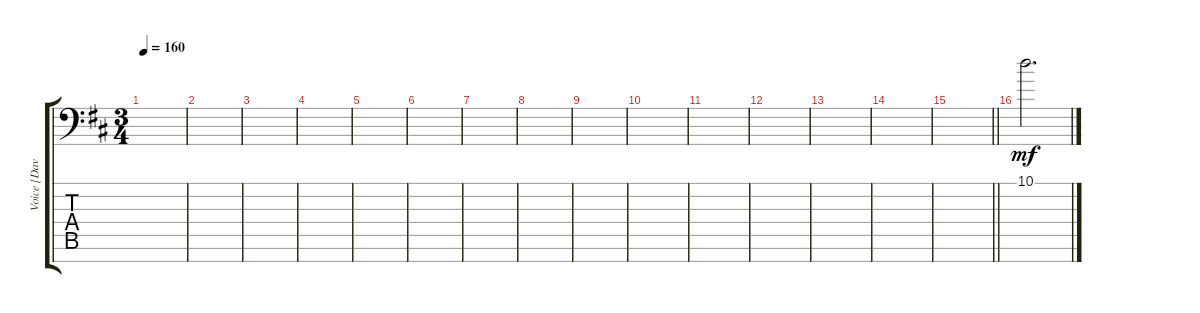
\track ("Voice [David Gilmour] / Brass" "Voice [Dav") {instrument lead1square}
\staff {score tabs}
\tuning (E4 B3 G3 D3 A2 E2 G1) {hide}
\ts (3 4)
\tempo 160
\clef f4
\ks d
|
|
|
|
|
|
|
|
|
|
|
|
|
|
\barLineRight lightlight
|
10.1.2{d dy mf volume 16 balance 8 instrument frenchhorn}
